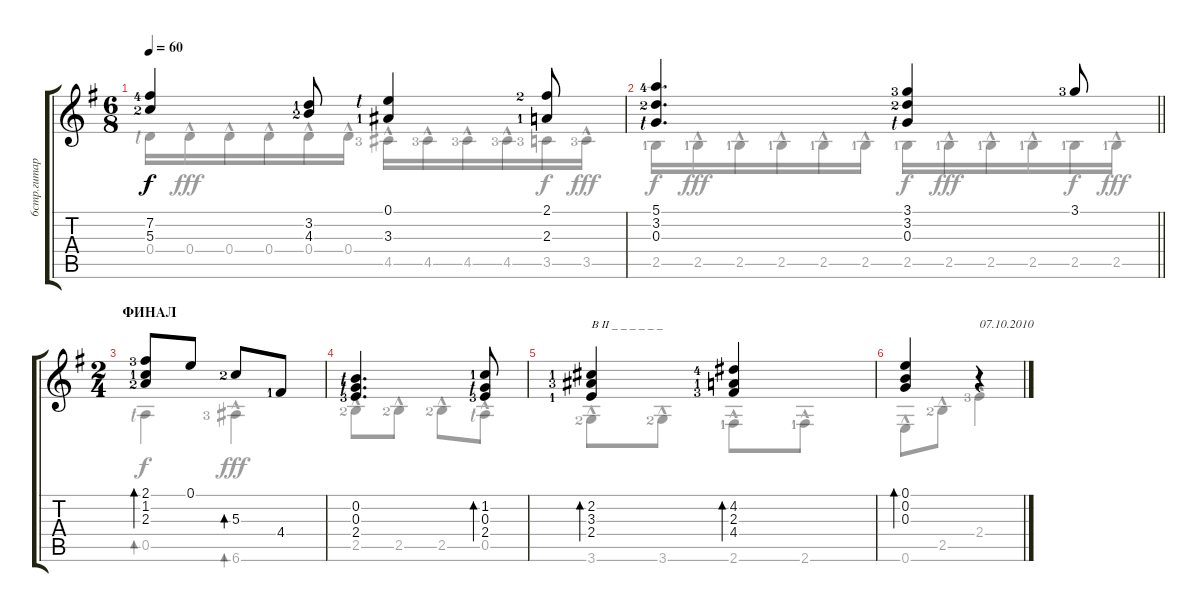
\track ("6стр.гитара" "6стр.гитар") {instrument acousticguitarnylon}
\staff {score tabs}
\tuning (E4 B3 G3 D3 A2 E2) {hide}
\voice
\ts (6 8)
\tempo 60
\clef g2
\ks eminor
(7.2{lf 5} 5.3{lf 3}).4{dy f} (3.2{lf 2} 4.3{lf 3}).8 (0.1{lf 1} 3.3{lf 2}).4 (2.1{lf 3} 2.3{lf 2}).8 |
\barLineRight lightlight
(5.1{lf 5} 3.2{lf 3} 0.3{lf 1}).4{d} (3.1{lf 4} 3.2{lf 3} 0.3{lf 1}).4 3.1{lf 4}.8 |
\ts (2 4)
\section ("" "ФИНАЛ")
(2.1{lf 4} 1.2{lf 2} 2.3{lf 3}).8{bd 480} 0.1.8 5.3{lf 3}.8{bd 480} 4.4{lf 2}.8 |
(0.2{lf 1} 0.3{lf 1} 2.4{lf 4}).4{d} (1.2{lf 2} 0.3{lf 1} 2.4{lf 4}).8{bd 480} |
(2.2{lf 2} 3.3{lf 4} 2.4{lf 2}).4{bd 480 txt "B II _ _ _ _ _ _"} (4.2{lf 5} 2.3{lf 2} 4.4{lf 4}).4{bd 480} |
(0.1 0.2 0.3).4{bd 480} r.4{txt "07.10.2010"}
\voice
\clef g2
\ottava regular
\simile none
\ks eminor
0.4{lf 1}.16{dy f} 0.4{hac}.16{dy fff} 0.4{hac}.16 0.4{hac}.16 0.4{hac}.16 0.4{hac}.16 4.5{hac lf 4}.16 4.5{hac lf 4}.16 4.5{hac lf 4}.16 4.5{hac lf 4}.16 3.5{lf 4}.16{dy f} 3.5{hac lf 4}.16{dy fff} |
\barLineRight lightlight
2.5{lf 2}.16{dy f} 2.5{hac lf 2}.16{dy fff} 2.5{hac lf 2}.16 2.5{hac lf 2}.16 2.5{hac lf 2}.16 2.5{hac lf 2}.16 2.5{lf 2}.16{dy f} 2.5{hac lf 2}.16{dy fff} 2.5{hac lf 2}.16 2.5{hac lf 2}.16 2.5{lf 2}.16{dy f} 2.5{hac lf 2}.16{dy fff} |
0.5{lf 1}.4{bd 480 dy f} 6.6{hac lf 4}.4{bd 480 dy fff} |
2.5{hac lf 3}.8 2.5{hac lf 3}.8 2.5{hac lf 3}.8 0.5{hac lf 1}.8 |
3.6{hac lf 3}.8 3.6{hac lf 3}.8 2.6{hac lf 2}.8 2.6{hac lf 2}.8 |
0.6{hac}.8 2.5{hac lf 3}.8 2.4{hac lf 4}.4
